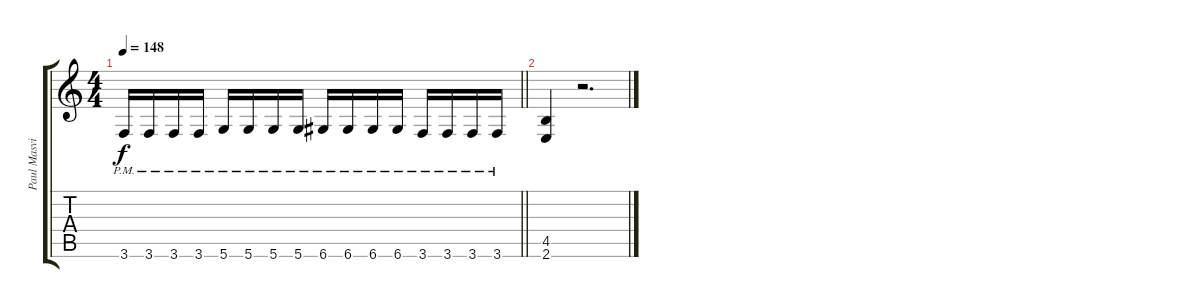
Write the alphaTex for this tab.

\track ("Paul Masvidal" "Paul Masvi") {instrument distortionguitar}
\staff {score tabs}
\tuning (D4 A3 F3 C3 G2 D2) {hide}
\ts (4 4)
\tempo 148
\clef g2
\barLineRight lightlight
\ks c
3.6{pm}.16{dy f} 3.6{pm}.16 3.6{pm}.16 3.6{pm}.16 5.6{pm}.16 5.6{pm}.16 5.6{pm}.16 5.6{pm}.16 6.6{pm}.16 6.6{pm}.16 6.6{pm}.16 6.6{pm}.16 3.6{pm}.16 3.6{pm}.16 3.6{pm}.16 3.6{pm}.16 |
(4.5 2.6).4 r.2{d}
